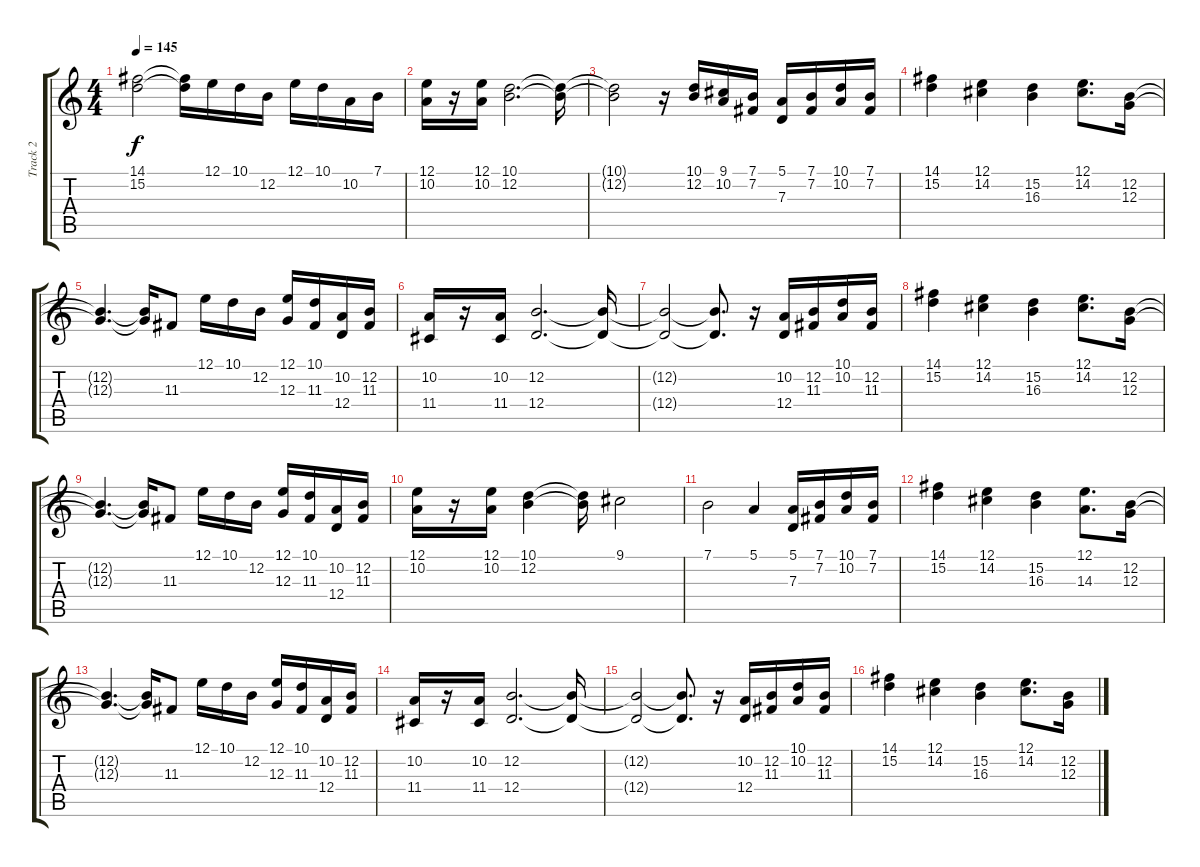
\track ("Track 2" "Track 2") {instrument lead2sawtooth}
\staff {score tabs}
\tuning (E4 B3 G3 D3 A2 E2) {hide}
\ts (4 4)
\tempo 145
\clef g2
\ks c
(14.1{t} 15.2{t}).2{dy f} (14.1{t} 15.2{t}).16 12.1.16 10.1.16 12.2.16 12.1.16 10.1.16 10.2.16 7.1.16 |
(12.1 10.2).16 r.16 (12.1 10.2).16 (10.1 12.2).2{d} (10.1{t} 12.2{t}).16 |
(10.1{t} 12.2{t}).2 r.16 (10.1 12.2).16 (9.1 10.2).16 (7.1 7.2).16 (5.1 7.3).16 (7.1 7.2).16 (10.1 10.2).16 (7.1 7.2).16 |
(14.1 15.2).4 (12.1 14.2).4 (15.2 16.3).4 (12.1 14.2).8{d} (12.2 12.3).16 |
(12.2{t} 12.3{t}).4{d} (12.2{t} 12.3{t}).16 11.3.8 12.1.16 10.1.16 12.2.16 (12.1 12.3).16 (10.1 11.3).16 (10.2 12.4).16 (12.2 11.3).16 |
(10.2 11.4).16 r.16 (10.2 11.4).16 (12.2 12.4).2{d} (12.2{t} 12.4{t}).16 |
(12.2{t} 12.4{t}).2 (12.2{t} 12.4{t}).8{d} r.16 (10.2 12.4).16 (12.2 11.3).16 (10.1 10.2).16 (12.2 11.3).16 |
(14.1 15.2).4 (12.1 14.2).4 (15.2 16.3).4 (12.1 14.2).8{d} (12.2 12.3).16 |
(12.2{t} 12.3{t}).4{d} (12.2{t} 12.3{t}).16 11.3.8 12.1.16 10.1.16 12.2.16 (12.1 12.3).16 (10.1 11.3).16 (10.2 12.4).16 (12.2 11.3).16 |
(12.1 10.2).16 r.16 (12.1 10.2).16 (10.1 12.2).4 (10.1{t} 12.2{t}).16 9.1.2 |
7.1.2 5.1.4 (5.1 7.3).16 (7.1 7.2).16 (10.1 10.2).16 (7.1 7.2).16 |
(14.1 15.2).4 (12.1 14.2).4 (15.2 16.3).4 (12.1 14.3).8{d} (12.2 12.3).16 |
(12.2{t} 12.3{t}).4{d} (12.2{t} 12.3{t}).16 11.3.8 12.1.16 10.1.16 12.2.16 (12.1 12.3).16 (10.1 11.3).16 (10.2 12.4).16 (12.2 11.3).16 |
(10.2 11.4).16 r.16 (10.2 11.4).16 (12.2 12.4).2{d} (12.2{t} 12.4{t}).16 |
(12.2{t} 12.4{t}).2 (12.2{t} 12.4{t}).8{d} r.16 (10.2 12.4).16 (12.2 11.3).16 (10.1 10.2).16 (12.2 11.3).16 |
(14.1 15.2).4 (12.1 14.2).4 (15.2 16.3).4 (12.1 14.2).8{d} (12.2 12.3).16
